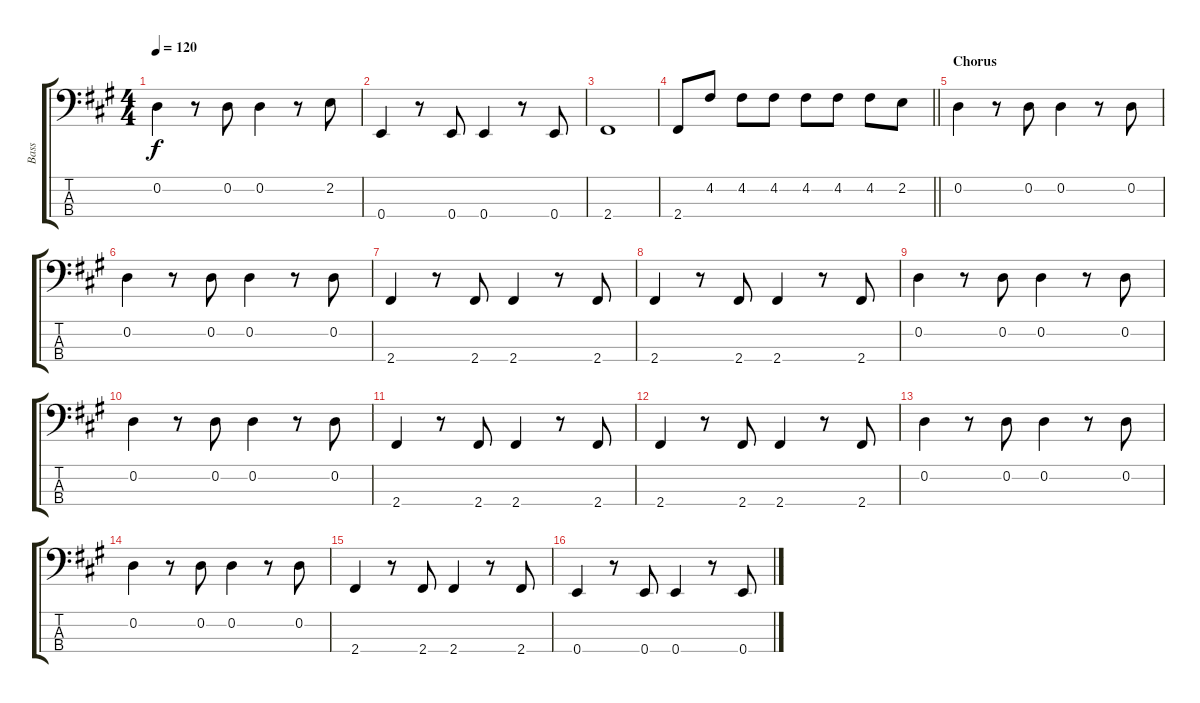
\track ("Bass" "Bass") {instrument electricbasspick}
\staff {score tabs}
\tuning (G2 D2 A1 E1) {hide}
\ts (4 4)
\tempo 120
\clef f4
\ks f#minor
0.2.4{dy f} r.8 0.2.8 0.2.4 r.8 2.2.8 |
0.4.4 r.8 0.4.8 0.4.4 r.8 0.4.8 |
2.4.1 |
\barLineRight lightlight
2.4.8 4.2.8 4.2.8 4.2.8 4.2.8 4.2.8 4.2.8 2.2.8 |
\section ("" "Chorus")
0.2.4 r.8 0.2.8 0.2.4 r.8 0.2.8 |
0.2.4 r.8 0.2.8 0.2.4 r.8 0.2.8 |
2.4.4 r.8 2.4.8 2.4.4 r.8 2.4.8 |
2.4.4 r.8 2.4.8 2.4.4 r.8 2.4.8 |
0.2.4 r.8 0.2.8 0.2.4 r.8 0.2.8 |
0.2.4 r.8 0.2.8 0.2.4 r.8 0.2.8 |
2.4.4 r.8 2.4.8 2.4.4 r.8 2.4.8 |
2.4.4 r.8 2.4.8 2.4.4 r.8 2.4.8 |
0.2.4 r.8 0.2.8 0.2.4 r.8 0.2.8 |
0.2.4 r.8 0.2.8 0.2.4 r.8 0.2.8 |
2.4.4 r.8 2.4.8 2.4.4 r.8 2.4.8 |
0.4.4 r.8 0.4.8 0.4.4 r.8 0.4.8
